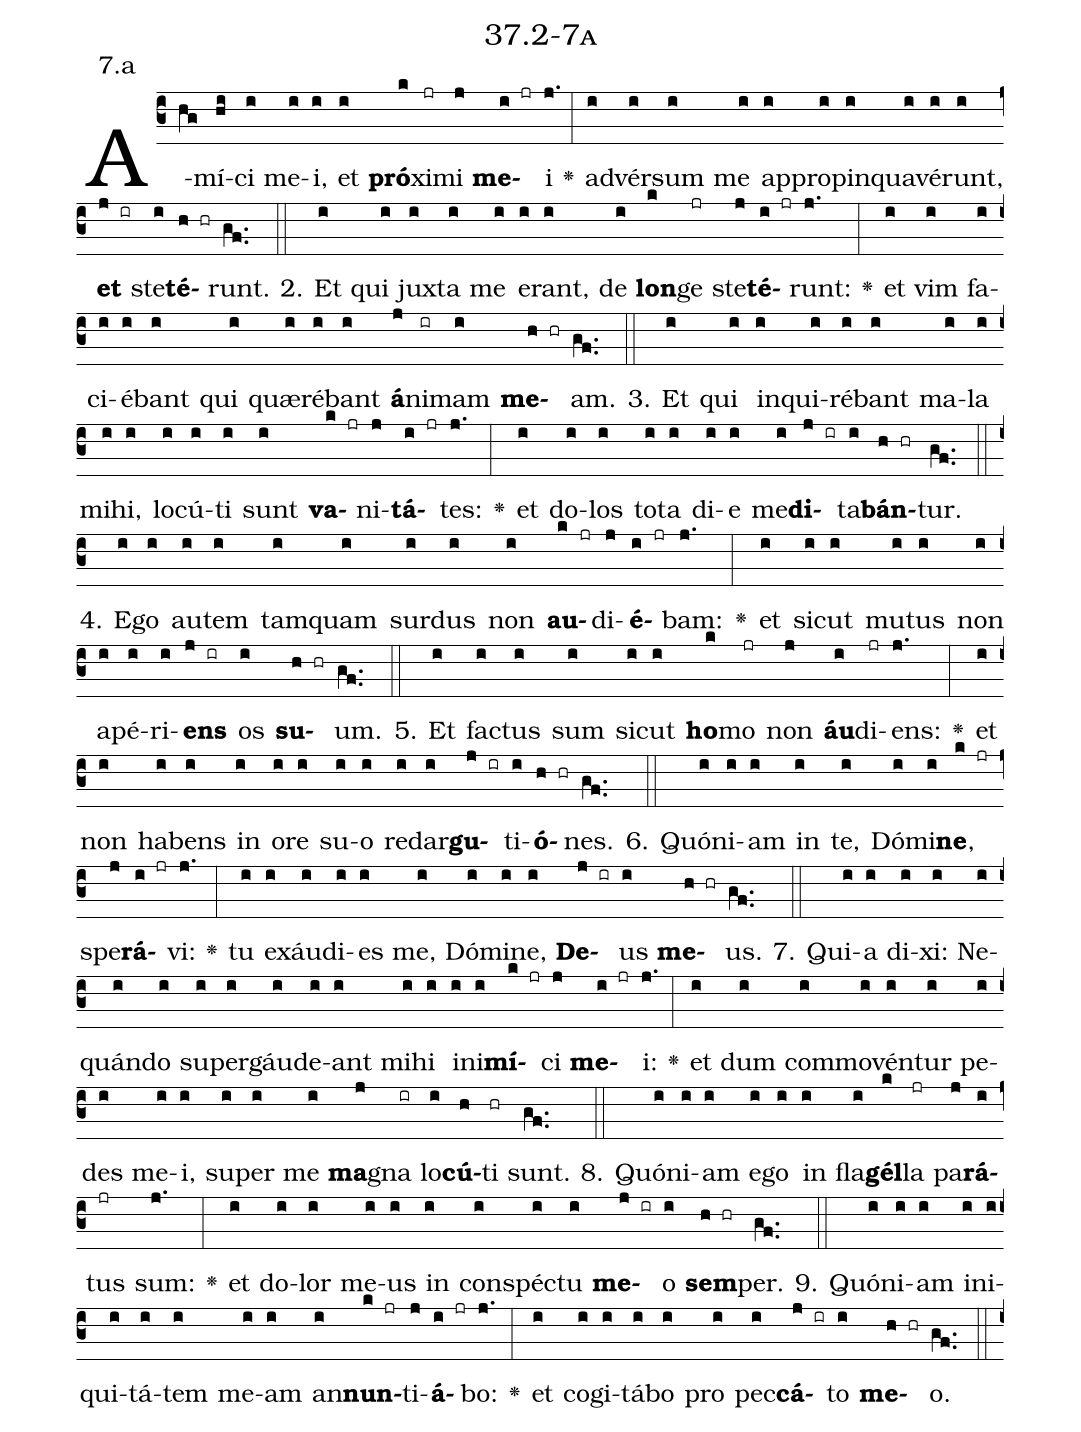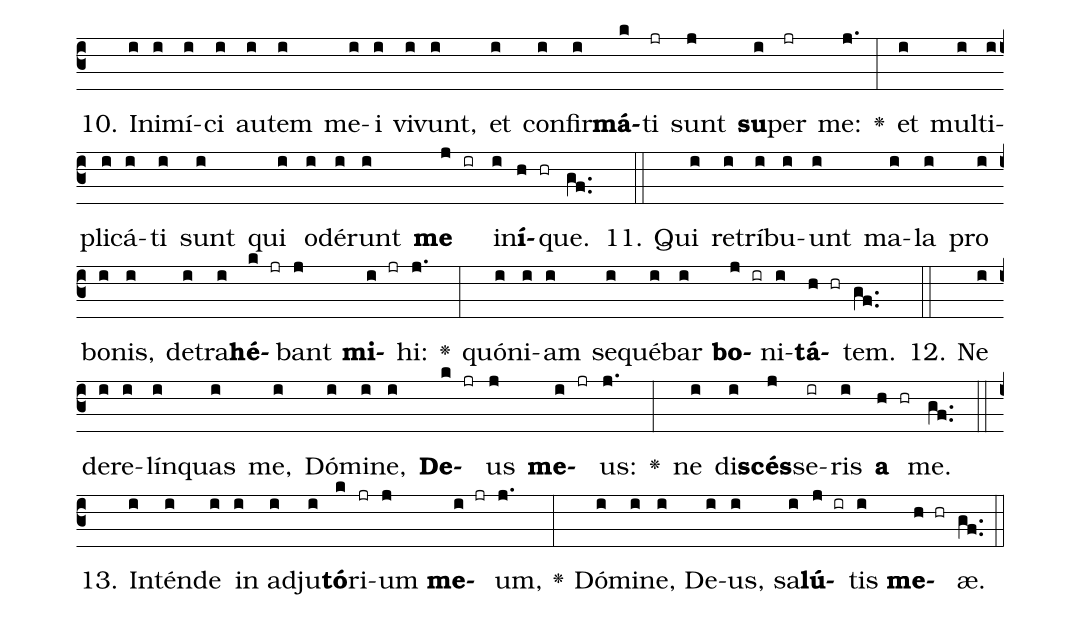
name: 37.2-7a;
annotation: 7.a;
%%
(c3)A(hg)mí(hi)ci(i) me(i)i,(i) et(i) <b>pró</b>(k)xi(jr)mi(j) <b>me</b>(i jr)i(j.) <v>\greheightstar</v>(:) ad(i)vér(i)sum(i) me(i) ap(i)pro(i)pin(i)qua(i)vé(i)runt,(i) <b>et</b>(j ir) ste(i)<b>té</b>(h hr)runt.(gf..) (::)
2. Et(i) qui(i) jux(i)ta(i) me(i) e(i)rant,(i) de(i) <b>lon</b>(k)ge(jr) ste(j)<b>té</b>(i jr)runt:(j.) <v>\greheightstar</v>(:) et(i) vim(i) fa(i)ci(i)é(i)bant(i) qui(i) quæ(i)ré(i)bant(i) <b>á</b>(j)ni(ir)mam(i) <b>me</b>(h hr)am.(gf..) (::)
3. Et(i) qui(i) in(i)qui(i)ré(i)bant(i) ma(i)la(i) mi(i)hi,(i) lo(i)cú(i)ti(i) sunt(i) <b>va</b>(k jr)ni(j)<b>tá</b>(i jr)tes:(j.) <v>\greheightstar</v>(:) et(i) do(i)los(i) to(i)ta(i) di(i)e(i) me(i)<b>di</b>(j ir)ta(i)<b>bán</b>(h hr)tur.(gf..) (::)
4. E(i)go(i) au(i)tem(i) tam(i)quam(i) sur(i)dus(i) non(i) <b>au</b>(k jr)di(j)<b>é</b>(i jr)bam:(j.) <v>\greheightstar</v>(:) et(i) sic(i)ut(i) mu(i)tus(i) non(i) a(i)pé(i)ri(i)<b>ens</b>(j ir) os(i) <b>su</b>(h hr)um.(gf..) (::)
5. Et(i) fac(i)tus(i) sum(i) sic(i)ut(i) <b>ho</b>(k)mo(jr) non(j) <b>áu</b>(i)di(jr)ens:(j.) <v>\greheightstar</v>(:) et(i) non(i) ha(i)bens(i) in(i) o(i)re(i) su(i)o(i) red(i)ar(i)<b>gu</b>(j ir)ti(i)<b>ó</b>(h hr)nes.(gf..) (::)
6. Quón(i)i(i)am(i) in(i) te,(i) Dó(i)mi(i)<b>ne</b>,(k jr) spe(j)<b>rá</b>(i jr)vi:(j.) <v>\greheightstar</v>(:) tu(i) ex(i)áu(i)di(i)es(i) me,(i) Dó(i)mi(i)ne,(i) <b>De</b>(j ir)us(i) <b>me</b>(h hr)us.(gf..) (::)
7. Qui(i)a(i) di(i)xi:(i) Ne(i)quán(i)do(i) su(i)per(i)gáu(i)de(i)ant(i) mi(i)hi(i) in(i)i(i)<b>mí</b>(k jr)ci(j) <b>me</b>(i jr)i:(j.) <v>\greheightstar</v>(:) et(i) dum(i) com(i)mo(i)vén(i)tur(i) pe(i)des(i) me(i)i,(i) su(i)per(i) me(i) <b>ma</b>(j)gna(ir) lo(i)<b>cú</b>(h)ti(hr) sunt.(gf..) (::)
8. Quón(i)i(i)am(i) e(i)go(i) in(i) fla(i)<b>gél</b>(k)la(jr) pa(j)<b>rá</b>(i)tus(jr) sum:(j.) <v>\greheightstar</v>(:) et(i) do(i)lor(i) me(i)us(i) in(i) con(i)spéc(i)tu(i) <b>me</b>(j ir)o(i) <b>sem</b>(h hr)per.(gf..) (::)
9. Quón(i)i(i)am(i) in(i)i(i)qui(i)tá(i)tem(i) me(i)am(i) an(i)<b>nun</b>(k jr)ti(j)<b>á</b>(i jr)bo:(j.) <v>\greheightstar</v>(:) et(i) co(i)gi(i)tá(i)bo(i) pro(i) pec(i)<b>cá</b>(j ir)to(i) <b>me</b>(h hr)o.(gf..) (::)
10. In(i)i(i)mí(i)ci(i) au(i)tem(i) me(i)i(i) vi(i)vunt,(i) et(i) con(i)fir(i)<b>má</b>(k)ti(jr) sunt(j) <b>su</b>(i)per(jr) me:(j.) <v>\greheightstar</v>(:) et(i) mul(i)ti(i)pli(i)cá(i)ti(i) sunt(i) qui(i) o(i)dé(i)runt(i) <b>me</b>(j ir) in(i)<b>í</b>(h hr)que.(gf..) (::)
11. Qui(i) re(i)trí(i)bu(i)unt(i) ma(i)la(i) pro(i) bo(i)nis,(i) de(i)tra(i)<b>hé</b>(k jr)bant(j) <b>mi</b>(i jr)hi:(j.) <v>\greheightstar</v>(:) quón(i)i(i)am(i) se(i)qué(i)bar(i) <b>bo</b>(j ir)ni(i)<b>tá</b>(h hr)tem.(gf..) (::)
12. Ne(i) de(i)re(i)lín(i)quas(i) me,(i) Dó(i)mi(i)ne,(i) <b>De</b>(k jr)us(j) <b>me</b>(i jr)us:(j.) <v>\greheightstar</v>(:) ne(i) di(i)<b>scés</b>(j)se(ir)ris(i) <b>a</b>(h hr) me.(gf..) (::)
13. In(i)tén(i)de(i) in(i) ad(i)ju(i)<b>tó</b>(k)ri(jr)um(j) <b>me</b>(i jr)um,(j.) <v>\greheightstar</v>(:) Dó(i)mi(i)ne,(i) De(i)us,(i) sa(i)<b>lú</b>(j ir)tis(i) <b>me</b>(h hr)æ.(gf..) (::)
